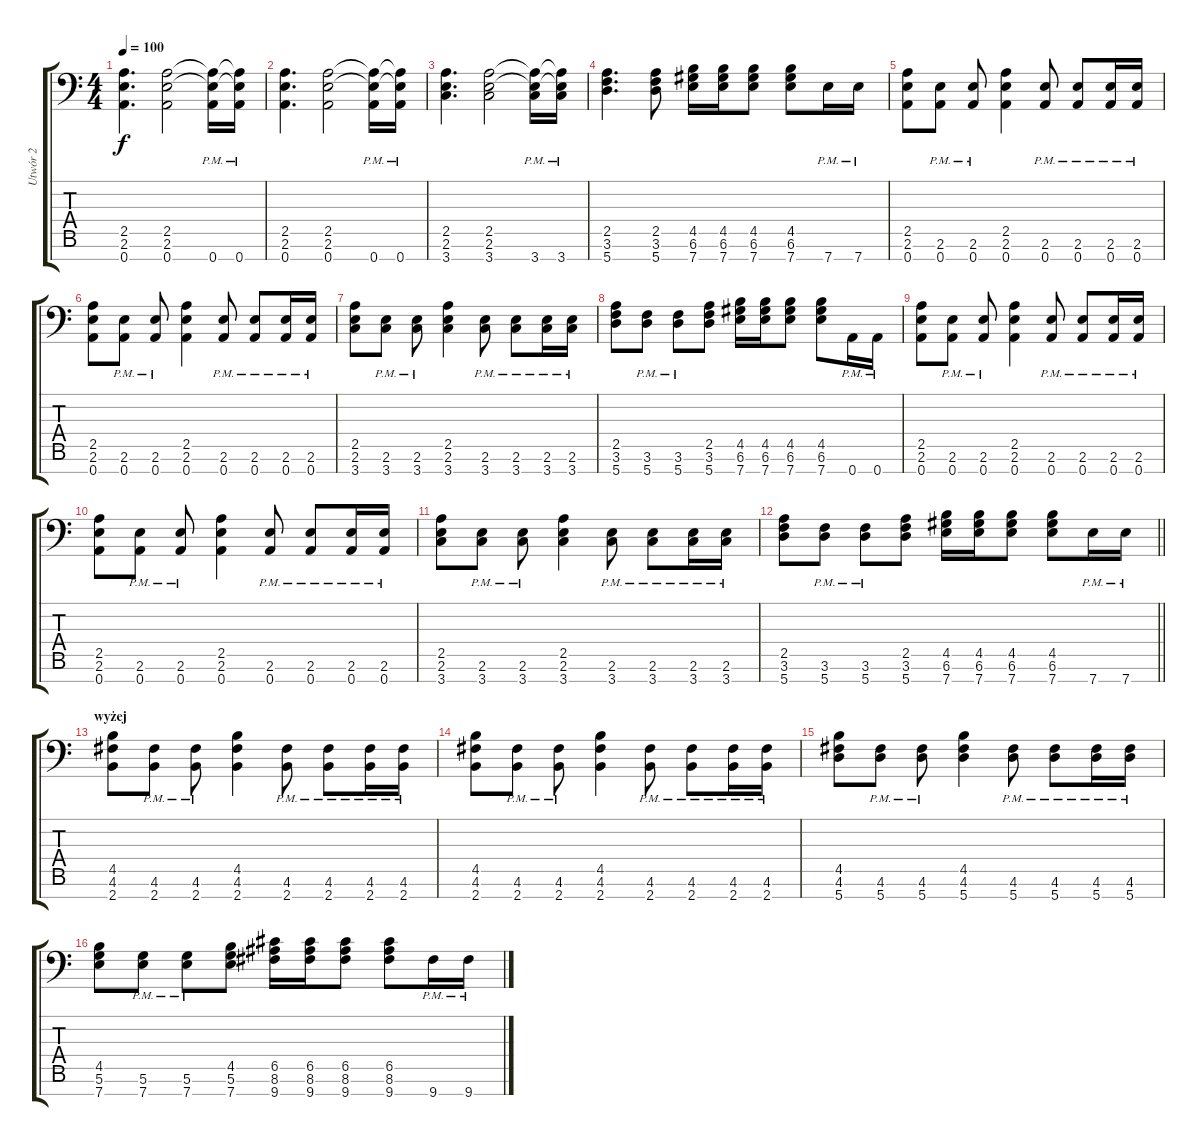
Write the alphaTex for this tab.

\track ("Utwór 2" "Utwór 2") {instrument distortionguitar}
\staff {score tabs}
\tuning (D4 A3 F3 C3 G2 D2 A1) {hide}
\ts (4 4)
\tempo 100
\clef f4
\ks c
(2.5 2.6 0.7).4{d dy f} (2.5 2.6 0.7).2 (2.5{t} 2.6{t} 0.7{pm}).16 (2.5{t} 2.6{t} 0.7{pm}).16 |
(2.5 2.6 0.7).4{d} (2.5 2.6 0.7).2 (2.5{t} 2.6{t} 0.7{pm}).16 (2.5{t} 2.6{t} 0.7{pm}).16 |
(2.5 2.6 3.7).4{d} (2.5 2.6 3.7).2 (2.5{t} 2.6{t} 3.7{pm}).16 (2.5{t} 2.6{t} 3.7{pm}).16 |
(2.5 3.6 5.7).4{d} (2.5 3.6 5.7).8 (4.5 6.6 7.7).16 (4.5 6.6 7.7).16 (4.5 6.6 7.7).8 (4.5 6.6 7.7).8 7.7{pm}.16 7.7{pm}.16 |
(2.5 2.6 0.7).8 (2.6{pm} 0.7{pm}).8 (2.6{pm} 0.7{pm}).8 (2.5 2.6 0.7).4 (2.6{pm} 0.7{pm}).8 (2.6{pm} 0.7{pm}).8 (2.6{pm} 0.7{pm}).16 (2.6{pm} 0.7{pm}).16 |
(2.5 2.6 0.7).8 (2.6{pm} 0.7{pm}).8 (2.6{pm} 0.7{pm}).8 (2.5 2.6 0.7).4 (2.6{pm} 0.7{pm}).8 (2.6{pm} 0.7{pm}).8 (2.6{pm} 0.7{pm}).16 (2.6{pm} 0.7{pm}).16 |
(2.5 2.6 3.7).8 (2.6{pm} 3.7{pm}).8 (2.6{pm} 3.7{pm}).8 (2.5 2.6 3.7).4 (2.6{pm} 3.7{pm}).8 (2.6{pm} 3.7{pm}).8 (2.6{pm} 3.7{pm}).16 (2.6{pm} 3.7{pm}).16 |
(2.5 3.6 5.7).8 (3.6{pm} 5.7{pm}).8 (3.6{pm} 5.7{pm}).8 (2.5 3.6 5.7).8 (4.5 6.6 7.7).16 (4.5 6.6 7.7).16 (4.5 6.6 7.7).8 (4.5 6.6 7.7).8 0.7{pm}.16 0.7{pm}.16 |
(2.5 2.6 0.7).8 (2.6{pm} 0.7{pm}).8 (2.6{pm} 0.7{pm}).8 (2.5 2.6 0.7).4 (2.6{pm} 0.7{pm}).8 (2.6{pm} 0.7{pm}).8 (2.6{pm} 0.7{pm}).16 (2.6{pm} 0.7{pm}).16 |
(2.5 2.6 0.7).8 (2.6{pm} 0.7{pm}).8 (2.6{pm} 0.7{pm}).8 (2.5 2.6 0.7).4 (2.6{pm} 0.7{pm}).8 (2.6{pm} 0.7{pm}).8 (2.6{pm} 0.7{pm}).16 (2.6{pm} 0.7{pm}).16 |
(2.5 2.6 3.7).8 (2.6{pm} 3.7{pm}).8 (2.6{pm} 3.7{pm}).8 (2.5 2.6 3.7).4 (2.6{pm} 3.7{pm}).8 (2.6{pm} 3.7{pm}).8 (2.6{pm} 3.7{pm}).16 (2.6{pm} 3.7{pm}).16 |
\barLineRight lightlight
(2.5 3.6 5.7).8 (3.6{pm} 5.7{pm}).8 (3.6{pm} 5.7{pm}).8 (2.5 3.6 5.7).8 (4.5 6.6 7.7).16 (4.5 6.6 7.7).16 (4.5 6.6 7.7).8 (4.5 6.6 7.7).8 7.7{pm}.16 7.7{pm}.16 |
\section ("" "wyżej")
(4.5 4.6 2.7).8 (4.6{pm} 2.7{pm}).8 (4.6{pm} 2.7{pm}).8 (4.5 4.6 2.7).4 (4.6{pm} 2.7{pm}).8 (4.6{pm} 2.7{pm}).8 (4.6{pm} 2.7{pm}).16 (4.6{pm} 2.7{pm}).16 |
(4.5 4.6 2.7).8 (4.6{pm} 2.7{pm}).8 (4.6{pm} 2.7{pm}).8 (4.5 4.6 2.7).4 (4.6{pm} 2.7{pm}).8 (4.6{pm} 2.7{pm}).8 (4.6{pm} 2.7{pm}).16 (4.6{pm} 2.7{pm}).16 |
(4.5 4.6 5.7).8 (4.6{pm} 5.7{pm}).8 (4.6{pm} 5.7{pm}).8 (4.5 4.6 5.7).4 (4.6{pm} 5.7{pm}).8 (4.6{pm} 5.7{pm}).8 (4.6{pm} 5.7{pm}).16 (4.6{pm} 5.7{pm}).16 |
(4.5 5.6 7.7).8 (5.6{pm} 7.7{pm}).8 (5.6{pm} 7.7{pm}).8 (4.5 5.6 7.7).8 (6.5 8.6 9.7).16 (6.5 8.6 9.7).16 (6.5 8.6 9.7).8 (6.5 8.6 9.7).8 9.7{pm}.16 9.7{pm}.16
